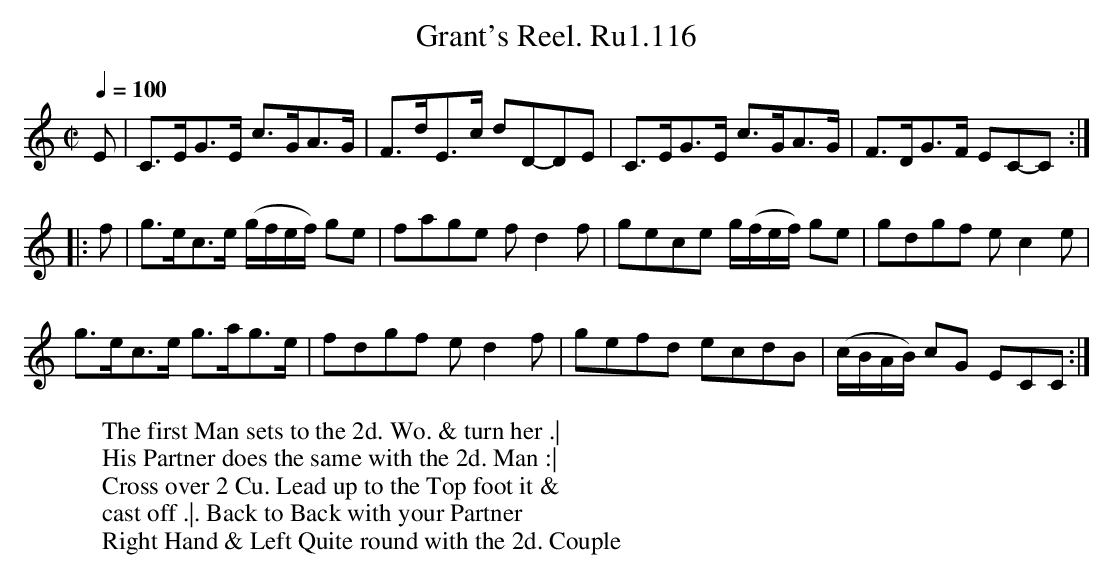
X:1
T:Grant's Reel. Ru1.116
M:C|
L:1/8
Q:1/4=100
K:C
E|C>EG>E c>GA>G|F>dE>c dD-DE|C>EG>E c>GA>G|F>DG>F EC-C:|
|:f|g>ec>e (g/f/e/f/) ge|fage fd2f|gece g/(f/e/f/) ge|gdgf ec2e|
g>ec>e g>ag>e|fdgf ed2f|gefd ecdB|(c/B/A/B/) cG ECC:|
W:The first Man sets to the 2d. Wo. & turn her .|
W:His Partner does the same with the 2d. Man :|
W:Cross over 2 Cu. Lead up to the Top foot it &
W:cast off .|. Back to Back with your Partner
W:Right Hand & Left Quite round with the 2d. Couple
